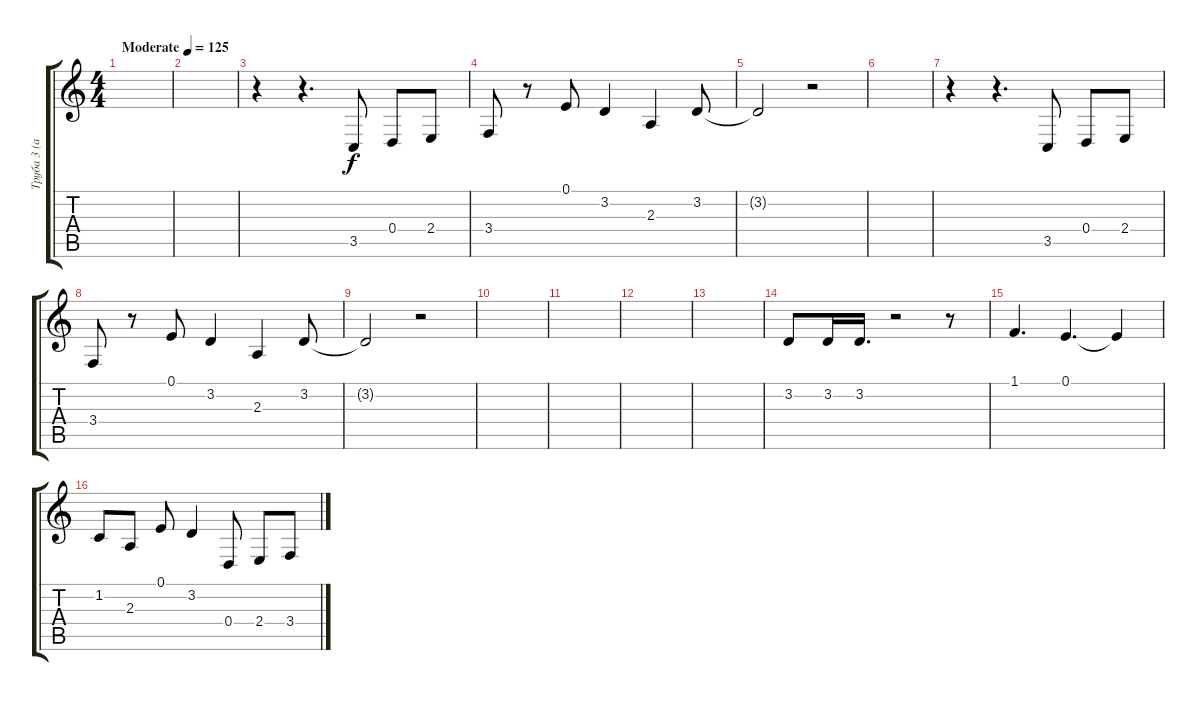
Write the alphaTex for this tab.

\track ("Труба 3 (аккомп.)" "Труба 3 (а") {instrument trombone}
\staff {score tabs}
\tuning (E4 B3 G3 D3 A2 E2) {hide}
\ts (4 4)
\tempo (125 "Moderate")
\clef g2
\ks c
|
|
r.4 r.4{d} 3.5.8 0.4.8 2.4.8 |
3.4.8 r.8 0.1.8 3.2.4 2.3.4 3.2.8 |
3.2{t}.2 r.2 |
|
r.4 r.4{d} 3.5.8 0.4.8 2.4.8 |
3.4.8 r.8 0.1.8 3.2.4 2.3.4 3.2.8 |
3.2{t}.2 r.2 |
|
|
|
|
3.2.8 3.2.16 3.2.16{d} r.2 r.8 |
1.1.4{d} 0.1.4{d} 0.1{t}.4 |
1.2.8 2.3.8 0.1.8 3.2.4 0.4.8 2.4.8 3.4.8
